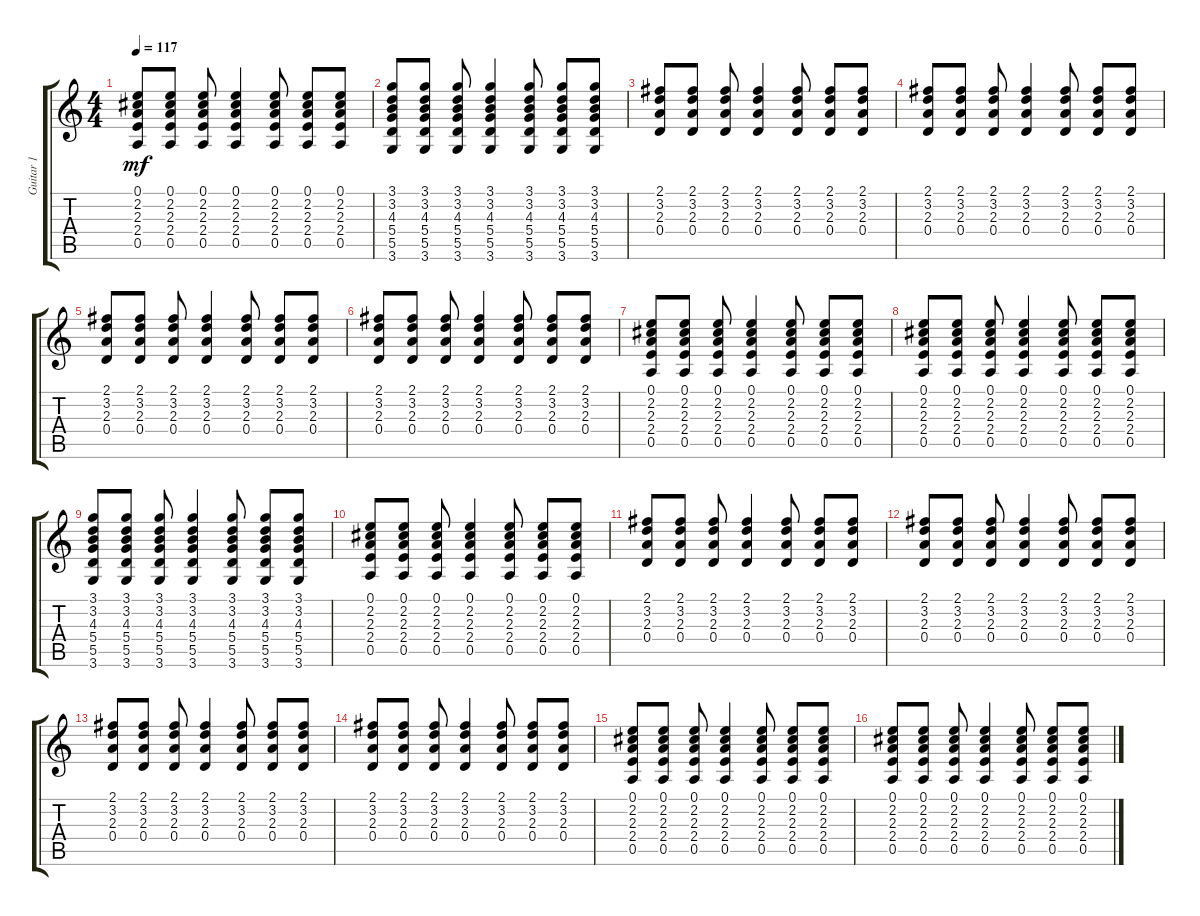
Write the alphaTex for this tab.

\track ("Guitar 1" "Guitar 1") {instrument acousticguitarsteel}
\staff {score tabs}
\tuning (E4 B3 G3 D3 A2 E2) {hide}
\ts (4 4)
\tempo 117
\clef g2
\ks c
(0.1 2.2 2.3 2.4 0.5).8{dy mf} (0.1 2.2 2.3 2.4 0.5).8 (0.1 2.2 2.3 2.4 0.5).8 (0.1 2.2 2.3 2.4 0.5).4 (0.1 2.2 2.3 2.4 0.5).8 (0.1 2.2 2.3 2.4 0.5).8 (0.1 2.2 2.3 2.4 0.5).8 |
(3.1 3.2 4.3 5.4 5.5 3.6).8 (3.1 3.2 4.3 5.4 5.5 3.6).8 (3.1 3.2 4.3 5.4 5.5 3.6).8 (3.1 3.2 4.3 5.4 5.5 3.6).4 (3.1 3.2 4.3 5.4 5.5 3.6).8 (3.1 3.2 4.3 5.4 5.5 3.6).8 (3.1 3.2 4.3 5.4 5.5 3.6).8 |
(2.1 3.2 2.3 0.4).8 (2.1 3.2 2.3 0.4).8 (2.1 3.2 2.3 0.4).8 (2.1 3.2 2.3 0.4).4 (2.1 3.2 2.3 0.4).8 (2.1 3.2 2.3 0.4).8 (2.1 3.2 2.3 0.4).8 |
(2.1 3.2 2.3 0.4).8 (2.1 3.2 2.3 0.4).8 (2.1 3.2 2.3 0.4).8 (2.1 3.2 2.3 0.4).4 (2.1 3.2 2.3 0.4).8 (2.1 3.2 2.3 0.4).8 (2.1 3.2 2.3 0.4).8 |
(2.1 3.2 2.3 0.4).8 (2.1 3.2 2.3 0.4).8 (2.1 3.2 2.3 0.4).8 (2.1 3.2 2.3 0.4).4 (2.1 3.2 2.3 0.4).8 (2.1 3.2 2.3 0.4).8 (2.1 3.2 2.3 0.4).8 |
(2.1 3.2 2.3 0.4).8 (2.1 3.2 2.3 0.4).8 (2.1 3.2 2.3 0.4).8 (2.1 3.2 2.3 0.4).4 (2.1 3.2 2.3 0.4).8 (2.1 3.2 2.3 0.4).8 (2.1 3.2 2.3 0.4).8 |
(0.1 2.2 2.3 2.4 0.5).8 (0.1 2.2 2.3 2.4 0.5).8 (0.1 2.2 2.3 2.4 0.5).8 (0.1 2.2 2.3 2.4 0.5).4 (0.1 2.2 2.3 2.4 0.5).8 (0.1 2.2 2.3 2.4 0.5).8 (0.1 2.2 2.3 2.4 0.5).8 |
(0.1 2.2 2.3 2.4 0.5).8 (0.1 2.2 2.3 2.4 0.5).8 (0.1 2.2 2.3 2.4 0.5).8 (0.1 2.2 2.3 2.4 0.5).4 (0.1 2.2 2.3 2.4 0.5).8 (0.1 2.2 2.3 2.4 0.5).8 (0.1 2.2 2.3 2.4 0.5).8 |
(3.1 3.2 4.3 5.4 5.5 3.6).8 (3.1 3.2 4.3 5.4 5.5 3.6).8 (3.1 3.2 4.3 5.4 5.5 3.6).8 (3.1 3.2 4.3 5.4 5.5 3.6).4 (3.1 3.2 4.3 5.4 5.5 3.6).8 (3.1 3.2 4.3 5.4 5.5 3.6).8 (3.1 3.2 4.3 5.4 5.5 3.6).8 |
(0.1 2.2 2.3 2.4 0.5).8 (0.1 2.2 2.3 2.4 0.5).8 (0.1 2.2 2.3 2.4 0.5).8 (0.1 2.2 2.3 2.4 0.5).4 (0.1 2.2 2.3 2.4 0.5).8 (0.1 2.2 2.3 2.4 0.5).8 (0.1 2.2 2.3 2.4 0.5).8 |
(2.1 3.2 2.3 0.4).8 (2.1 3.2 2.3 0.4).8 (2.1 3.2 2.3 0.4).8 (2.1 3.2 2.3 0.4).4 (2.1 3.2 2.3 0.4).8 (2.1 3.2 2.3 0.4).8 (2.1 3.2 2.3 0.4).8 |
(2.1 3.2 2.3 0.4).8 (2.1 3.2 2.3 0.4).8 (2.1 3.2 2.3 0.4).8 (2.1 3.2 2.3 0.4).4 (2.1 3.2 2.3 0.4).8 (2.1 3.2 2.3 0.4).8 (2.1 3.2 2.3 0.4).8 |
(2.1 3.2 2.3 0.4).8 (2.1 3.2 2.3 0.4).8 (2.1 3.2 2.3 0.4).8 (2.1 3.2 2.3 0.4).4 (2.1 3.2 2.3 0.4).8 (2.1 3.2 2.3 0.4).8 (2.1 3.2 2.3 0.4).8 |
(2.1 3.2 2.3 0.4).8 (2.1 3.2 2.3 0.4).8 (2.1 3.2 2.3 0.4).8 (2.1 3.2 2.3 0.4).4 (2.1 3.2 2.3 0.4).8 (2.1 3.2 2.3 0.4).8 (2.1 3.2 2.3 0.4).8 |
(0.1 2.2 2.3 2.4 0.5).8 (0.1 2.2 2.3 2.4 0.5).8 (0.1 2.2 2.3 2.4 0.5).8 (0.1 2.2 2.3 2.4 0.5).4 (0.1 2.2 2.3 2.4 0.5).8 (0.1 2.2 2.3 2.4 0.5).8 (0.1 2.2 2.3 2.4 0.5).8 |
(0.1 2.2 2.3 2.4 0.5).8 (0.1 2.2 2.3 2.4 0.5).8 (0.1 2.2 2.3 2.4 0.5).8 (0.1 2.2 2.3 2.4 0.5).4 (0.1 2.2 2.3 2.4 0.5).8 (0.1 2.2 2.3 2.4 0.5).8 (0.1 2.2 2.3 2.4 0.5).8
